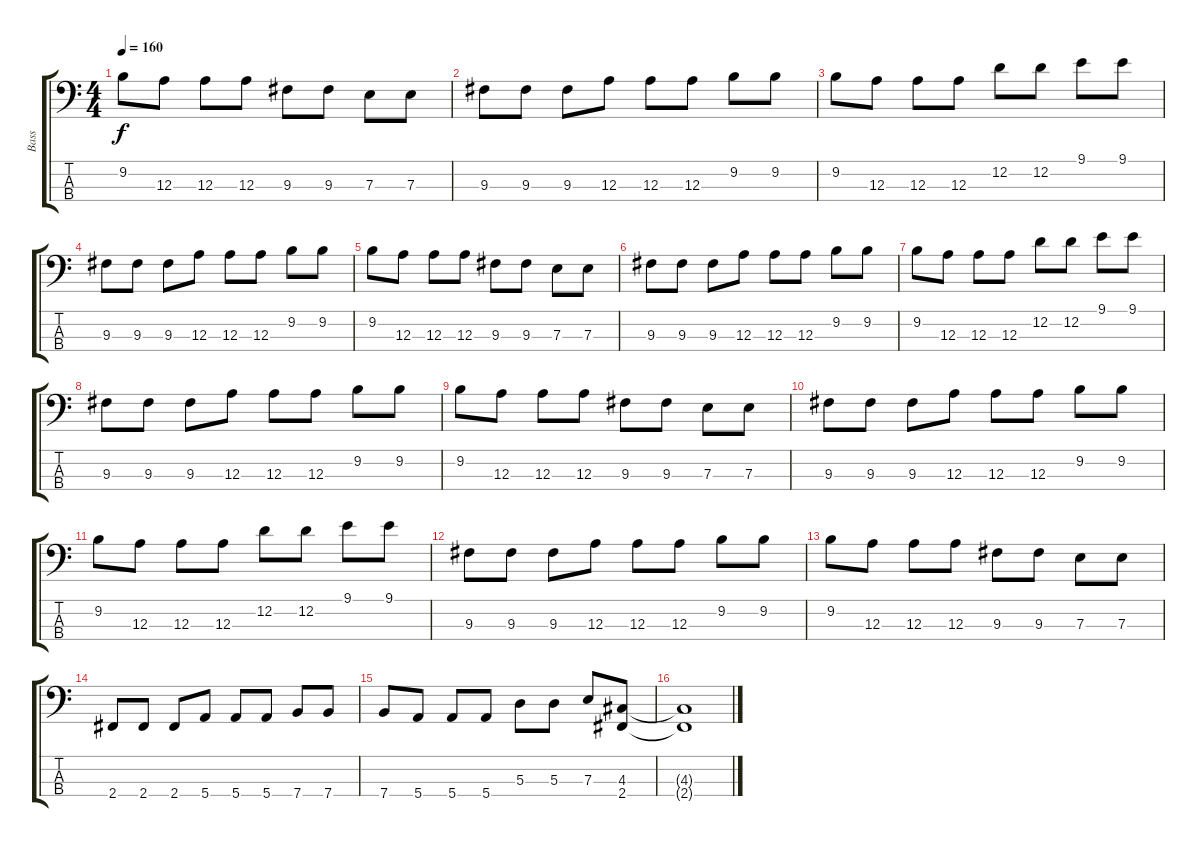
\track ("Bass" "Bass") {instrument electricbassfinger}
\staff {score tabs}
\tuning (G2 D2 A1 E1) {hide}
\ts (4 4)
\tempo 160
\clef f4
\ks c
9.2.8{dy f} 12.3.8 12.3.8 12.3.8 9.3.8 9.3.8 7.3.8 7.3.8 |
9.3.8 9.3.8 9.3.8 12.3.8 12.3.8 12.3.8 9.2.8 9.2.8 |
9.2.8 12.3.8 12.3.8 12.3.8 12.2.8 12.2.8 9.1.8 9.1.8 |
9.3.8 9.3.8 9.3.8 12.3.8 12.3.8 12.3.8 9.2.8 9.2.8 |
9.2.8 12.3.8 12.3.8 12.3.8 9.3.8 9.3.8 7.3.8 7.3.8 |
9.3.8 9.3.8 9.3.8 12.3.8 12.3.8 12.3.8 9.2.8 9.2.8 |
9.2.8 12.3.8 12.3.8 12.3.8 12.2.8 12.2.8 9.1.8 9.1.8 |
9.3.8 9.3.8 9.3.8 12.3.8 12.3.8 12.3.8 9.2.8 9.2.8 |
9.2.8 12.3.8 12.3.8 12.3.8 9.3.8 9.3.8 7.3.8 7.3.8 |
9.3.8 9.3.8 9.3.8 12.3.8 12.3.8 12.3.8 9.2.8 9.2.8 |
9.2.8 12.3.8 12.3.8 12.3.8 12.2.8 12.2.8 9.1.8 9.1.8 |
9.3.8 9.3.8 9.3.8 12.3.8 12.3.8 12.3.8 9.2.8 9.2.8 |
9.2.8 12.3.8 12.3.8 12.3.8 9.3.8 9.3.8 7.3.8 7.3.8 |
2.4.8 2.4.8 2.4.8 5.4.8 5.4.8 5.4.8 7.4.8 7.4.8 |
7.4.8 5.4.8 5.4.8 5.4.8 5.3.8 5.3.8 7.3.8 (4.3 2.4).8 |
(4.3{t} 2.4{t}).1
